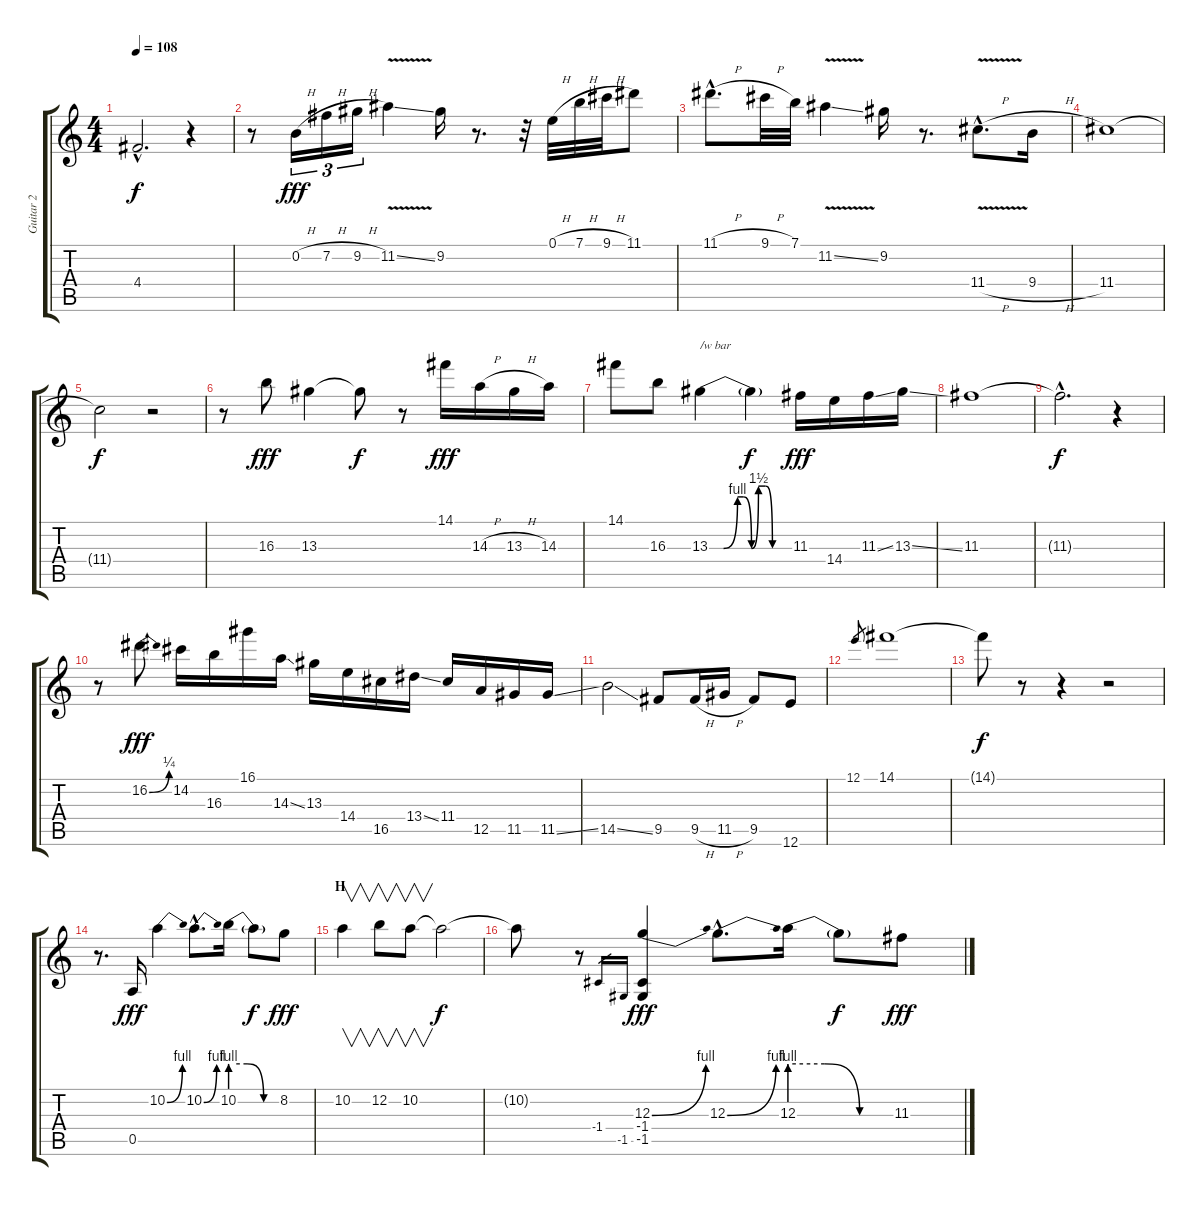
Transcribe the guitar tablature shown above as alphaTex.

\track ("Guitar 2" "Guitar 2") {instrument overdrivenguitar}
\staff {score tabs}
\tuning (E4 B3 G3 D3 A2 E2) {hide}
\ts (4 4)
\tempo 108
\clef g2
\ks c
4.4{hac t}.2{d dy f} r.4 |
r.8 0.2{h}.16{tu (3 2) dy fff} 7.2{h}.16{tu (3 2)} 9.2{h}.16{tu (3 2)} 11.2{v ss}.4 9.2.16 r.8{d} r.32 0.1{h}.32 7.1{h}.32 9.1{h}.32 11.1.8 |
11.1{h hac}.8{d} 9.1{h}.32 7.1.32 11.2{v ss}.4 9.2.16 r.8{d} 11.4{v h hac}.8{d} 9.4{h}.16 |
11.4.1 |
11.4{t}.2{dy f} r.2 |
r.8 16.3.8{dy fff} 13.3.4 13.3{t}.8{dy f} r.8 14.1.16{dy fff} 14.3{h}.16 13.3{h}.16 14.3.16 |
14.1.8 16.3.8 13.3{be (custom 0 0 10 0 20 4 24 4 30 0 35 6 40 6 45 0 60 0)}.4{txt "/w bar"} 13.3{t}.4{dy f} 11.3.16{dy fff} 14.4.16 11.3{ss}.16 13.3{ss}.16 |
11.3.1 |
11.3{hac t}.2{d dy f} r.4 |
r.8 16.2{be (bend 0 0 60 1)}.8{dy fff} 14.2.16 16.3.16 16.1.16 14.3{ss}.16 13.3.16 14.4.16 16.5.16 13.4{ss}.16 11.4.16 12.5.16 11.5.16 11.5{ss}.16 |
14.5{ss}.2 9.5.8 9.5{h}.16 11.5{h}.16 9.5.8 12.6.8 |
12.1.8{gr} 14.1.1 |
14.1{t}.8{dy f} r.8 r.4 r.2 |
r.8{d} 0.5.16{dy fff} 10.2{be (bend 0 0 60 4)}.4 10.2{be (bend 0 0 60 4) hac}.8{d} 10.2{be (custom 0 4 20 4 40 0 60 0)}.16 10.2{t}.8{dy f} 8.2.8{dy fff} |
\section ("" "H")
10.2.4{v} 12.2.8{v} 10.2.8{v} 10.2{t}.2{dy f} |
10.2{t}.8 r.8 -1.4.16{gr} -1.5.16{gr} (12.3{be (bend 0 0 60 4)} -1.4 -1.5).4{dy fff} 12.3{be (bend 0 0 60 4) hac}.8{d} 12.3{be (custom 0 4 20 4 40 0 60 0)}.16 12.3{t}.8{dy f} 11.3.8{dy fff}
